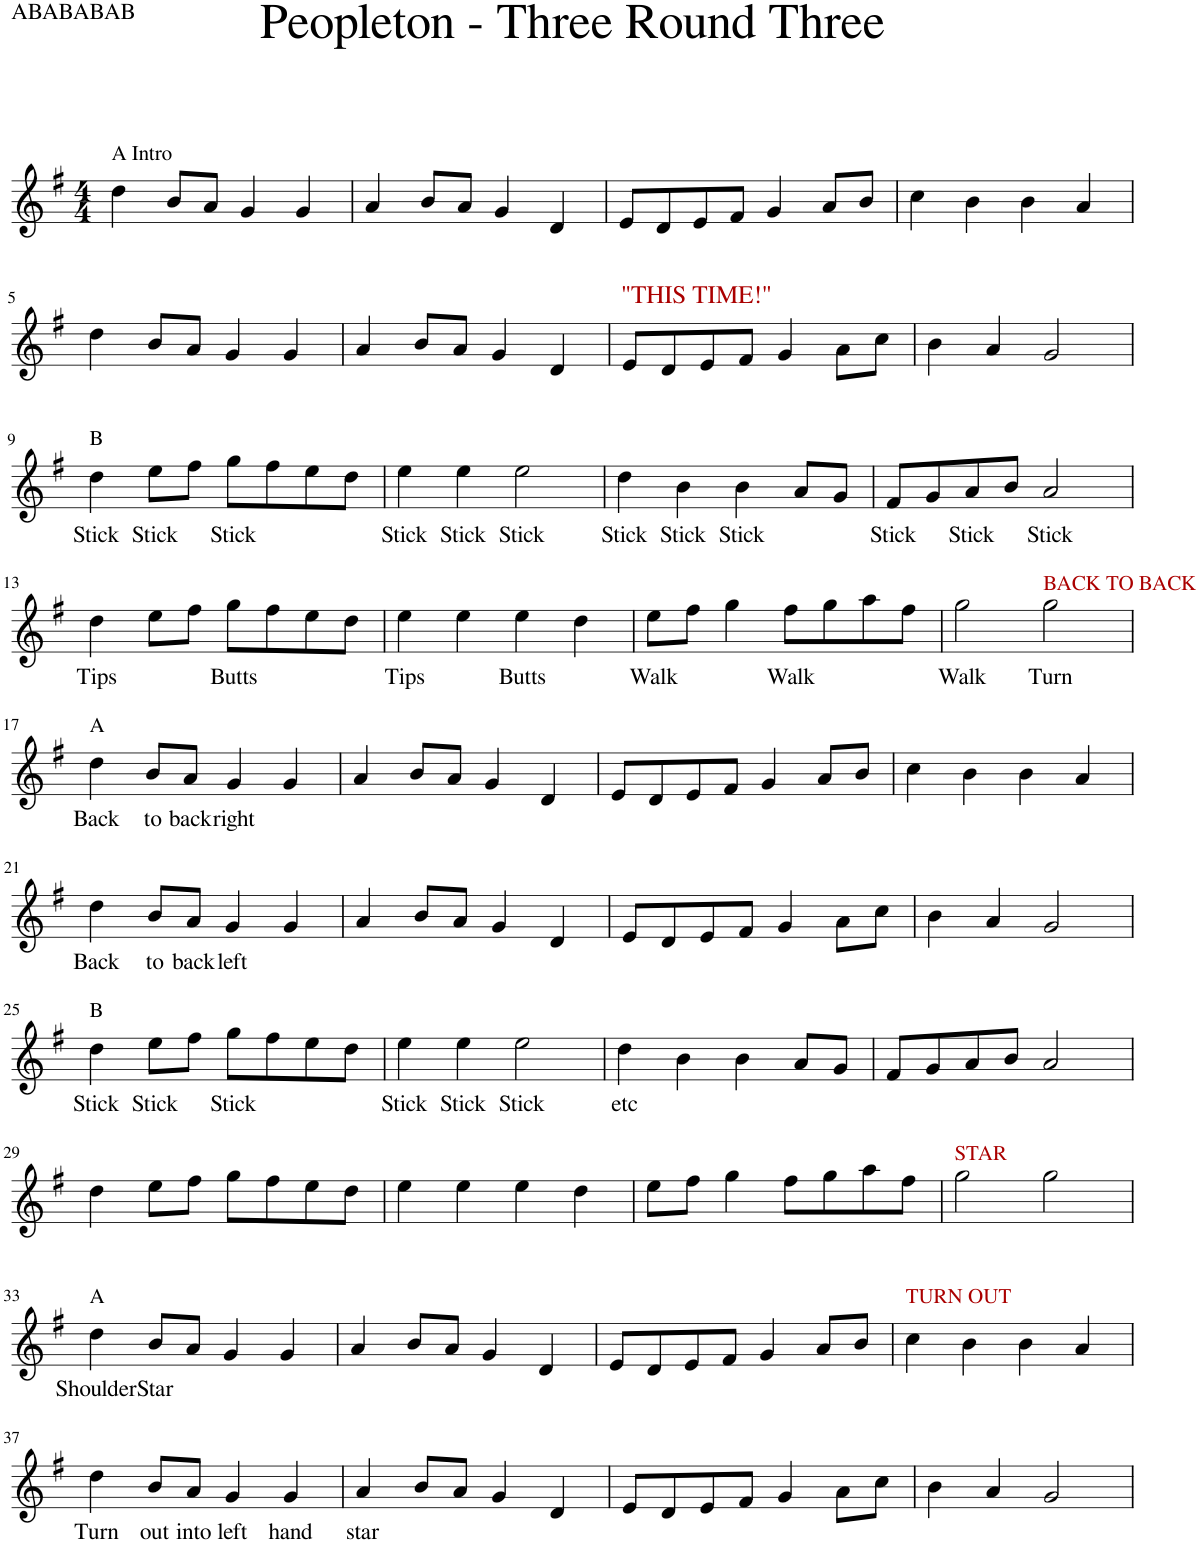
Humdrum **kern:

**kern	**text
*part1	*part1
*staff1	*staff1
*I"1	*
*clefG2	*
*k[f#]	*
*M4/4	*
=1	=1
!LO:TX:a:t=A Intro	!
4dd\	.
8b/L	.
8a/J	.
4g/	.
4g/	.
=2	=2
4a/	.
8b/L	.
8a/J	.
4g/	.
4d/	.
=3	=3
8e/L	.
8d/	.
8e/	.
8f#/J	.
4g/	.
8a/L	.
8b/J	.
=4	=4
4cc\	.
4b\	.
4b\	.
4a/	.
!!LO:LB:g=z
=5	=5
4dd\	.
8b/L	.
8a/J	.
4g/	.
4g/	.
=6	=6
4a/	.
8b/L	.
8a/J	.
4g/	.
4d/	.
=7	=7
!LO:TX:a:color=#AA0000:t="THIS TIME!"	!
8e/L	.
8d/	.
8e/	.
8f#/J	.
4g/	.
8a\L	.
8cc\J	.
=8	=8
4b\	.
4a/	.
2g/	.
!!LO:LB:g=z
=9	=9
!LO:TX:a:t=B	!
!	!LO:LY:b
4dd\	Stick
!	!LO:LY:b
8ee\L	Stick
8ff#\J	.
!	!LO:LY:b
8gg\L	Stick
8ff#\	.
8ee\	.
8dd\J	.
=10	=10
!	!LO:LY:b
4ee\	Stick
!	!LO:LY:b
4ee\	Stick
!	!LO:LY:b
2ee\	Stick
=11	=11
!	!LO:LY:b
4dd\	Stick
!	!LO:LY:b
4b\	Stick
!	!LO:LY:b
4b\	Stick
8a/L	.
8g/J	.
=12	=12
!	!LO:LY:b
8f#/L	Stick
8g/	.
!	!LO:LY:b
8a/	Stick
8b/J	.
!	!LO:LY:b
2a/	Stick
!!LO:LB:g=z
=13	=13
!	!LO:LY:b
4dd\	Tips
8ee\L	.
8ff#\J	.
!	!LO:LY:b
8gg\L	Butts
8ff#\	.
8ee\	.
8dd\J	.
=14	=14
!	!LO:LY:b
4ee\	Tips
4ee\	.
!	!LO:LY:b
4ee\	Butts
4dd\	.
=15	=15
!	!LO:LY:b
8ee\L	Walk
8ff#\J	.
4gg\	.
!	!LO:LY:b
8ff#\L	Walk
8gg\	.
8aa\	.
8ff#\J	.
=16	=16
!	!LO:LY:b
2gg\	Walk
!LO:TX:a:color=#AA0000:t=BACK TO BACK	!
!	!LO:LY:b
2gg\	Turn
!!LO:LB:g=z
=17	=17
!LO:TX:a:t=A	!
!	!LO:LY:b
4dd\	Back
!	!LO:LY:b
8b/L	to
!	!LO:LY:b
8a/J	back
!	!LO:LY:b
4g/	right
4g/	.
=18	=18
4a/	.
8b/L	.
8a/J	.
4g/	.
4d/	.
=19	=19
8e/L	.
8d/	.
8e/	.
8f#/J	.
4g/	.
8a/L	.
8b/J	.
=20	=20
4cc\	.
4b\	.
4b\	.
4a/	.
!!LO:LB:g=z
=21	=21
!	!LO:LY:b
4dd\	Back
!	!LO:LY:b
8b/L	to
!	!LO:LY:b
8a/J	back
!	!LO:LY:b
4g/	left
4g/	.
=22	=22
4a/	.
8b/L	.
8a/J	.
4g/	.
4d/	.
=23	=23
8e/L	.
8d/	.
8e/	.
8f#/J	.
4g/	.
8a\L	.
8cc\J	.
=24	=24
4b\	.
4a/	.
2g/	.
!!LO:LB:g=z
=25	=25
!LO:TX:a:t=B	!
!	!LO:LY:b
4dd\	Stick
!	!LO:LY:b
8ee\L	Stick
8ff#\J	.
!	!LO:LY:b
8gg\L	Stick
8ff#\	.
8ee\	.
8dd\J	.
=26	=26
!	!LO:LY:b
4ee\	Stick
!	!LO:LY:b
4ee\	Stick
!	!LO:LY:b
2ee\	Stick
=27	=27
!	!LO:LY:b
4dd\	etc
4b\	.
4b\	.
8a/L	.
8g/J	.
=28	=28
8f#/L	.
8g/	.
8a/	.
8b/J	.
2a/	.
!!LO:LB:g=z
=29	=29
4dd\	.
8ee\L	.
8ff#\J	.
8gg\L	.
8ff#\	.
8ee\	.
8dd\J	.
=30	=30
4ee\	.
4ee\	.
4ee\	.
4dd\	.
=31	=31
8ee\L	.
8ff#\J	.
4gg\	.
8ff#\L	.
8gg\	.
8aa\	.
8ff#\J	.
=32	=32
!LO:TX:a:color=#AA0000:t=STAR	!
2gg\	.
2gg\	.
!!LO:LB:g=z
=33	=33
!LO:TX:a:t=A	!
!	!LO:LY:b
4dd\	Shoulder
!	!LO:LY:b
8b/L	Star
8a/J	.
4g/	.
4g/	.
=34	=34
4a/	.
8b/L	.
8a/J	.
4g/	.
4d/	.
=35	=35
8e/L	.
8d/	.
8e/	.
8f#/J	.
4g/	.
8a/L	.
8b/J	.
=36	=36
!LO:TX:a:color=#AA0000:t=TURN OUT	!
4cc\	.
4b\	.
4b\	.
4a/	.
!!LO:LB:g=z
=37	=37
!	!LO:LY:b
4dd\	Turn
!	!LO:LY:b
8b/L	out
!	!LO:LY:b
8a/J	into
!	!LO:LY:b
4g/	left
!	!LO:LY:b
4g/	hand
=38	=38
!	!LO:LY:b
4a/	star
8b/L	.
8a/J	.
4g/	.
4d/	.
=39	=39
8e/L	.
8d/	.
8e/	.
8f#/J	.
4g/	.
8a\L	.
8cc\J	.
=40	=40
4b\	.
4a/	.
2g/	.
=	=
*-	*-
